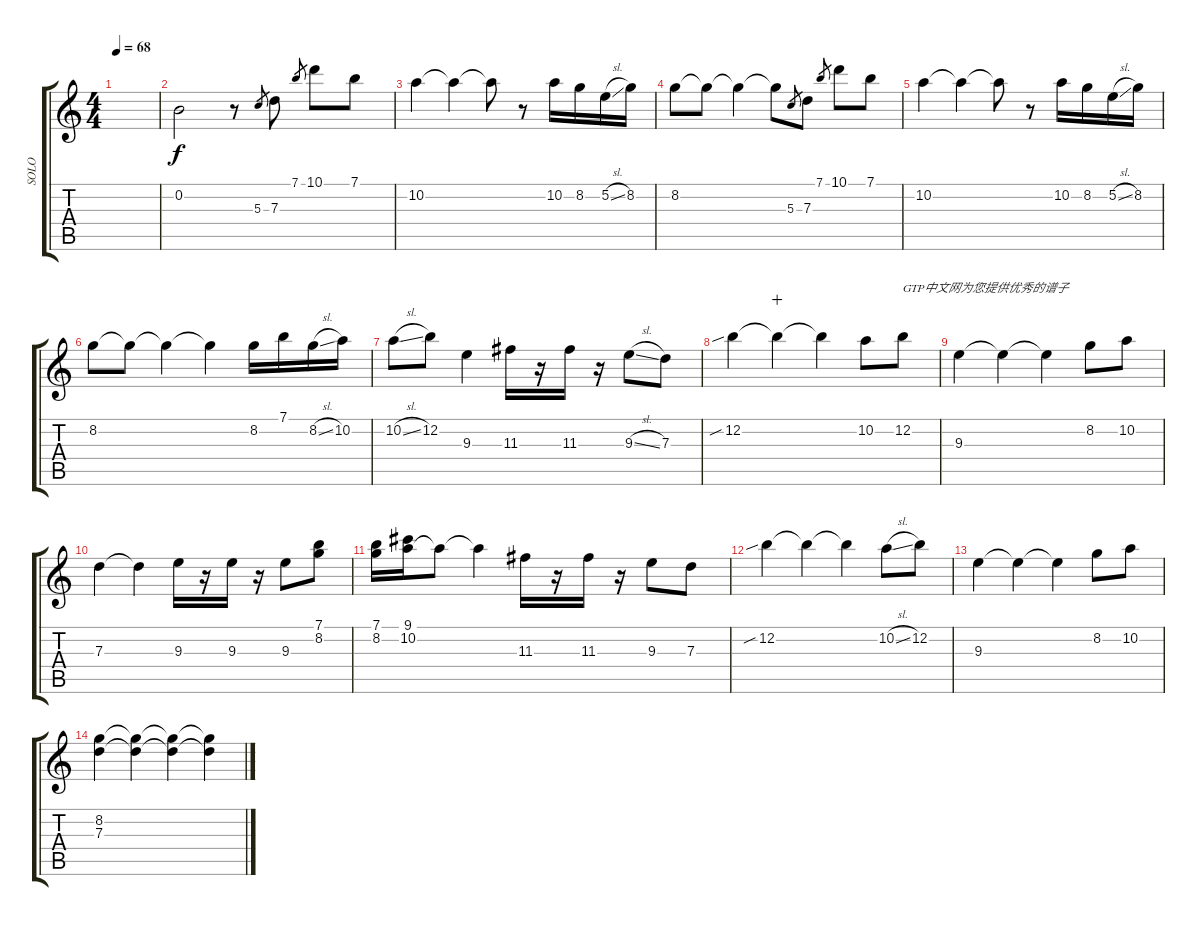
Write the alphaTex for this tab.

\track ("SOLO" "SOLO") {instrument distortionguitar}
\staff {score tabs}
\tuning (E4 B3 G3 D3 A2 E2) {hide}
\ts (4 4)
\tempo 68
\clef g2
\ks c
|
0.2.2 r.8 5.3.8{gr} 7.3.8 7.1.8{gr} 10.1.8 7.1.8 |
10.2.4 10.2{t}.4 10.2{t}.8 r.8 10.2.16 8.2.16 5.2{sl}.16 8.2.16 |
8.2.8 8.2{t}.8 8.2{t}.4 8.2{t}.8 5.3.8{gr} 7.3.8 7.1.8{gr} 10.1.8 7.1.8 |
10.2.4 10.2{t}.4 10.2{t}.8 r.8 10.2.16 8.2.16 5.2{sl}.16 8.2.16 |
8.2.8 8.2{t}.8 8.2{t}.4 8.2{t}.4 8.2.16 7.1.16 8.2{sl}.16 10.2.16 |
10.2{sl}.8 12.2.8 9.3.4 11.3.16 r.16 11.3.16 r.16 9.3{sl}.8 7.3.8 |
12.2{sib}.4 12.2{t}.4{wahc} 12.2{t}.4 10.2.8 12.2.8{txt "GTP中文网为您提供优秀的谱子"} |
9.3.4 9.3{t}.4 9.3{t}.4 8.2.8 10.2.8 |
7.3.4 7.3{t}.4 9.3.16 r.16 9.3.16 r.16 9.3.8 (7.1 8.2).8 |
(7.1 8.2).16 (9.1 10.2).16 10.2{t}.8 10.2{t}.4 11.3.16 r.16 11.3.16 r.16 9.3.8 7.3.8 |
12.2{sib}.4 12.2{t}.4 12.2{t}.4 10.2{sl}.8 12.2.8 |
9.3.4 9.3{t}.4 9.3{t}.4 8.2.8 10.2.8 |
(8.2 7.3).4 (8.2{t} 7.3{t}).4 (8.2{t} 7.3{t}).4 (8.2{t} 7.3{t}).4
